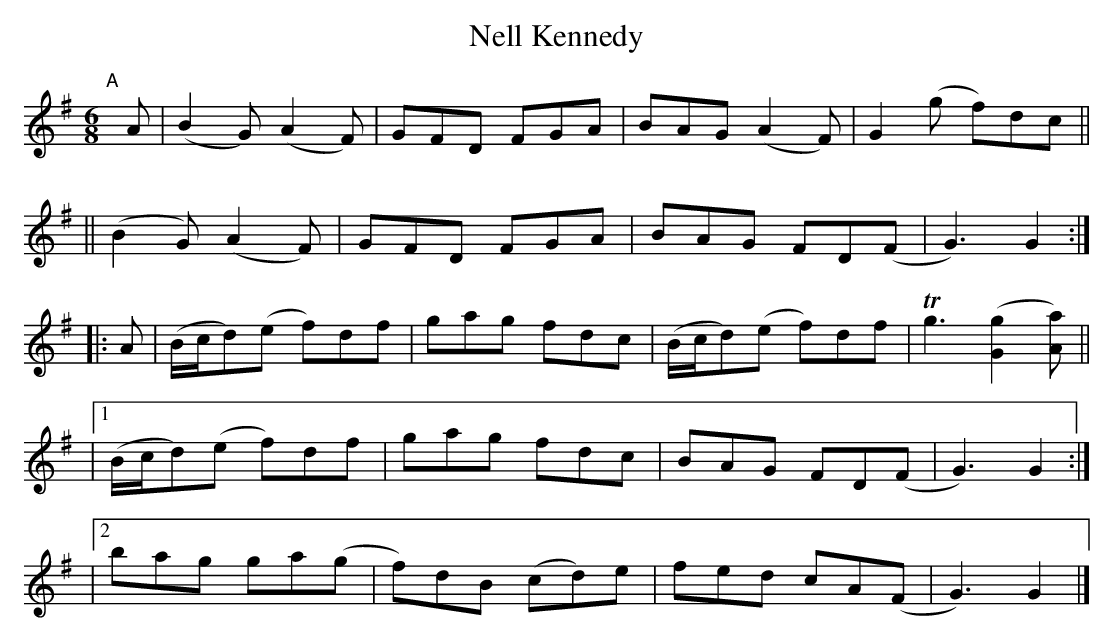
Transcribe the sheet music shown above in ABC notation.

X:1
T: Nell Kennedy
M: 6/8
L: 1/8
K: G
"^A"[|] A \
|  (B2G) (A2F) | GFD FGA | BAG (A2F) | G2(g f)dc ||
|| (B2G) (A2F) | GFD FGA | BAG  FD(F | G3) G2 :|
|: A \
|   (B/c/d)(e f)df | gag   fdc  | (B/c/d)(e f)df | Tg3 ([G2g2][Aa]) ||
|[1 (B/c/d)(e f)df | gag   fdc  | BAG FD(F | G3) G2 :|
|[2  bag      ga(g | f)dB (cd)e | fed cA(F | G3) G2 |]
